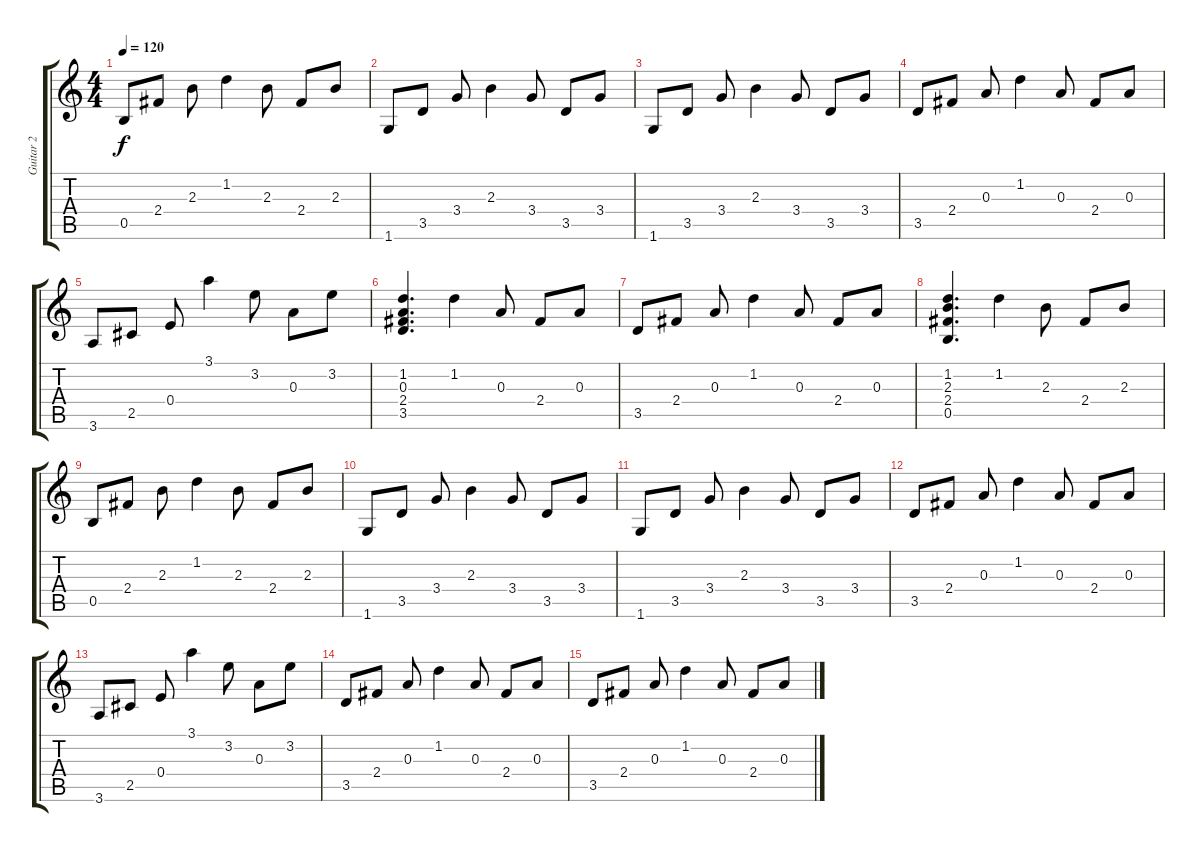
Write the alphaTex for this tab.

\track ("Guitar 2" "Guitar 2") {instrument acousticguitarsteel}
\staff {score tabs}
\tuning (Gb4 Db4 A3 E3 B2 Gb2) {hide}
\ts (4 4)
\tempo 120
\clef g2
\ks c
0.5.8{dy f} 2.4.8 2.3.8 1.2.4 2.3.8 2.4.8 2.3.8 |
1.6.8 3.5.8 3.4.8 2.3.4 3.4.8 3.5.8 3.4.8 |
1.6.8 3.5.8 3.4.8 2.3.4 3.4.8 3.5.8 3.4.8 |
3.5.8 2.4.8 0.3.8 1.2.4 0.3.8 2.4.8 0.3.8 |
3.6.8 2.5.8 0.4.8 3.1.4 3.2.8 0.3.8 3.2.8 |
(1.2 0.3 2.4 3.5).4{d} 1.2.4 0.3.8 2.4.8 0.3.8 |
3.5.8 2.4.8 0.3.8 1.2.4 0.3.8 2.4.8 0.3.8 |
(1.2 2.3 2.4 0.5).4{d} 1.2.4 2.3.8 2.4.8 2.3.8 |
0.5.8 2.4.8 2.3.8 1.2.4 2.3.8 2.4.8 2.3.8 |
1.6.8 3.5.8 3.4.8 2.3.4 3.4.8 3.5.8 3.4.8 |
1.6.8 3.5.8 3.4.8 2.3.4 3.4.8 3.5.8 3.4.8 |
3.5.8 2.4.8 0.3.8 1.2.4 0.3.8 2.4.8 0.3.8 |
3.6.8 2.5.8 0.4.8 3.1.4 3.2.8 0.3.8 3.2.8 |
3.5.8 2.4.8 0.3.8 1.2.4 0.3.8 2.4.8 0.3.8 |
3.5.8 2.4.8 0.3.8 1.2.4 0.3.8 2.4.8 0.3.8
